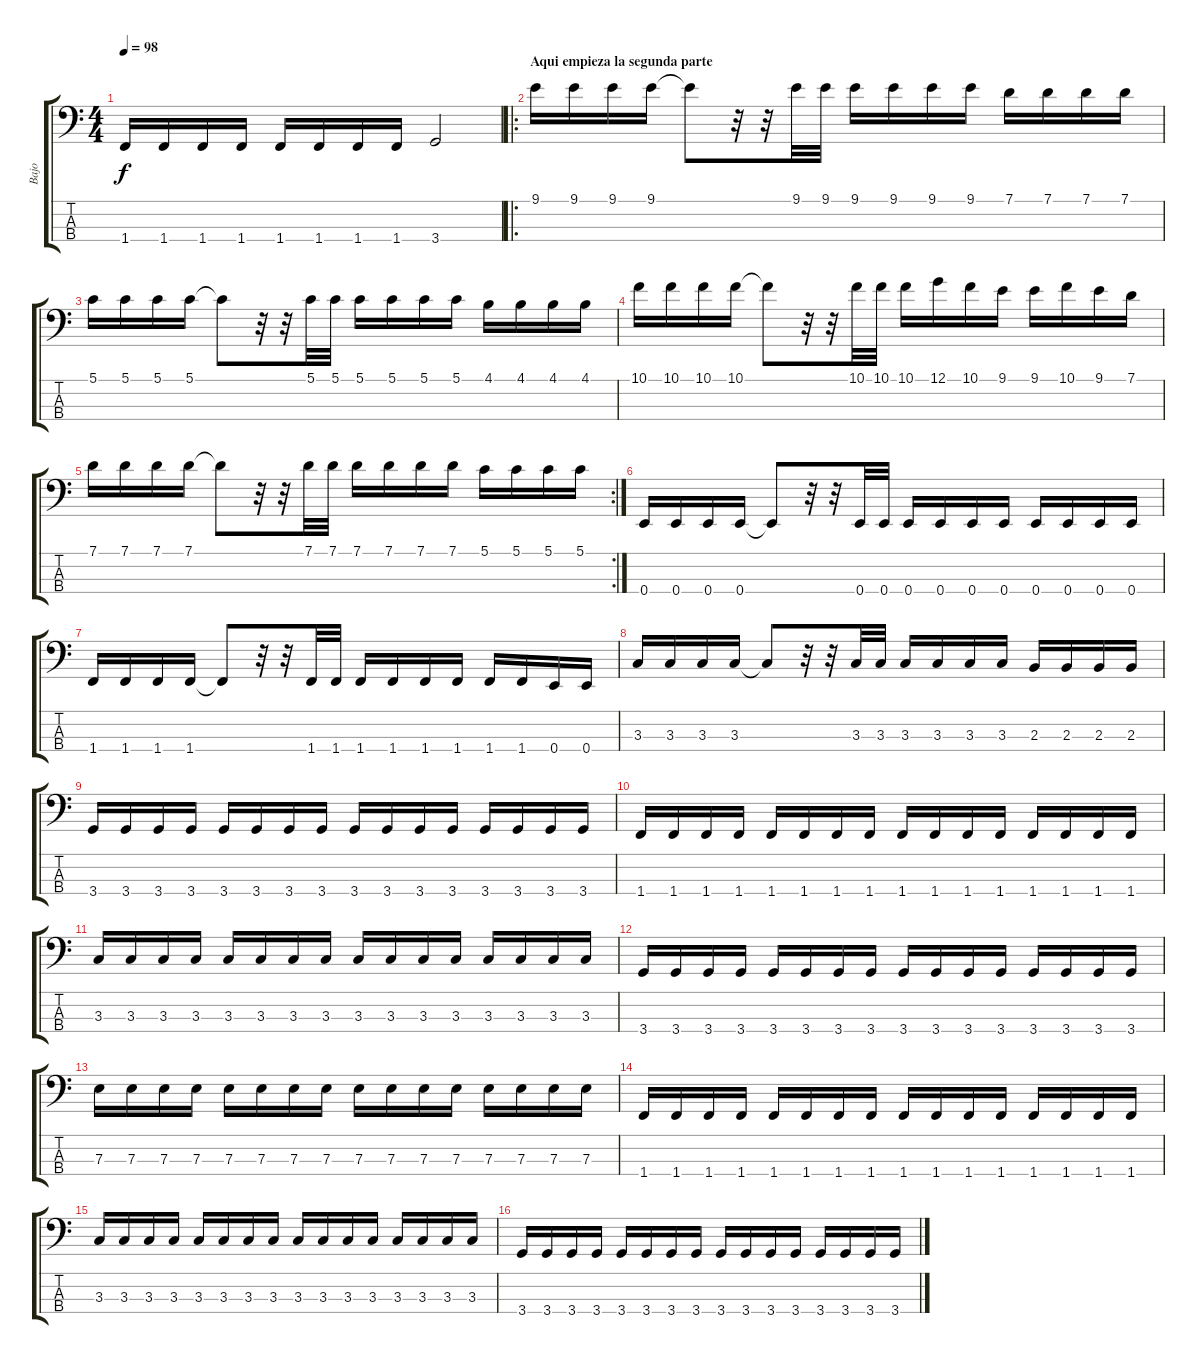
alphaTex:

\track ("Bajo" "Bajo") {instrument acousticguitarnylon}
\staff {score tabs}
\tuning (G2 D2 A1 E1) {hide}
\ts (4 4)
\tempo 98
\clef f4
\ks c
1.4.16{dy f} 1.4.16 1.4.16 1.4.16 1.4.16 1.4.16 1.4.16 1.4.16 3.4.2 |
\ro
\section ("" "Aqui empieza la segunda parte")
9.1.16 9.1.16 9.1.16 9.1.16 9.1{t}.8 r.32 r.32 9.1.32 9.1.32 9.1.16 9.1.16 9.1.16 9.1.16 7.1.16 7.1.16 7.1.16 7.1.16 |
5.1.16 5.1.16 5.1.16 5.1.16 5.1{t}.8 r.32 r.32 5.1.32 5.1.32 5.1.16 5.1.16 5.1.16 5.1.16 4.1.16 4.1.16 4.1.16 4.1.16 |
10.1.16 10.1.16 10.1.16 10.1.16 10.1{t}.8 r.32 r.32 10.1.32 10.1.32 10.1.16 12.1.16 10.1.16 9.1.16 9.1.16 10.1.16 9.1.16 7.1.16 |
\rc 2
7.1.16 7.1.16 7.1.16 7.1.16 7.1{t}.8 r.32 r.32 7.1.32 7.1.32 7.1.16 7.1.16 7.1.16 7.1.16 5.1.16 5.1.16 5.1.16 5.1.16 |
0.4.16 0.4.16 0.4.16 0.4.16 0.4{t}.8 r.32 r.32 0.4.32 0.4.32 0.4.16 0.4.16 0.4.16 0.4.16 0.4.16 0.4.16 0.4.16 0.4.16 |
1.4.16 1.4.16 1.4.16 1.4.16 1.4{t}.8 r.32 r.32 1.4.32 1.4.32 1.4.16 1.4.16 1.4.16 1.4.16 1.4.16 1.4.16 0.4.16 0.4.16 |
3.3.16 3.3.16 3.3.16 3.3.16 3.3{t}.8 r.32 r.32 3.3.32 3.3.32 3.3.16 3.3.16 3.3.16 3.3.16 2.3.16 2.3.16 2.3.16 2.3.16 |
3.4.16 3.4.16 3.4.16 3.4.16 3.4.16 3.4.16 3.4.16 3.4.16 3.4.16 3.4.16 3.4.16 3.4.16 3.4.16 3.4.16 3.4.16 3.4.16 |
1.4.16 1.4.16 1.4.16 1.4.16 1.4.16 1.4.16 1.4.16 1.4.16 1.4.16 1.4.16 1.4.16 1.4.16 1.4.16 1.4.16 1.4.16 1.4.16 |
3.3.16 3.3.16 3.3.16 3.3.16 3.3.16 3.3.16 3.3.16 3.3.16 3.3.16 3.3.16 3.3.16 3.3.16 3.3.16 3.3.16 3.3.16 3.3.16 |
3.4.16 3.4.16 3.4.16 3.4.16 3.4.16 3.4.16 3.4.16 3.4.16 3.4.16 3.4.16 3.4.16 3.4.16 3.4.16 3.4.16 3.4.16 3.4.16 |
7.3.16 7.3.16 7.3.16 7.3.16 7.3.16 7.3.16 7.3.16 7.3.16 7.3.16 7.3.16 7.3.16 7.3.16 7.3.16 7.3.16 7.3.16 7.3.16 |
1.4.16 1.4.16 1.4.16 1.4.16 1.4.16 1.4.16 1.4.16 1.4.16 1.4.16 1.4.16 1.4.16 1.4.16 1.4.16 1.4.16 1.4.16 1.4.16 |
3.3.16 3.3.16 3.3.16 3.3.16 3.3.16 3.3.16 3.3.16 3.3.16 3.3.16 3.3.16 3.3.16 3.3.16 3.3.16 3.3.16 3.3.16 3.3.16 |
3.4.16 3.4.16 3.4.16 3.4.16 3.4.16 3.4.16 3.4.16 3.4.16 3.4.16 3.4.16 3.4.16 3.4.16 3.4.16 3.4.16 3.4.16 3.4.16
